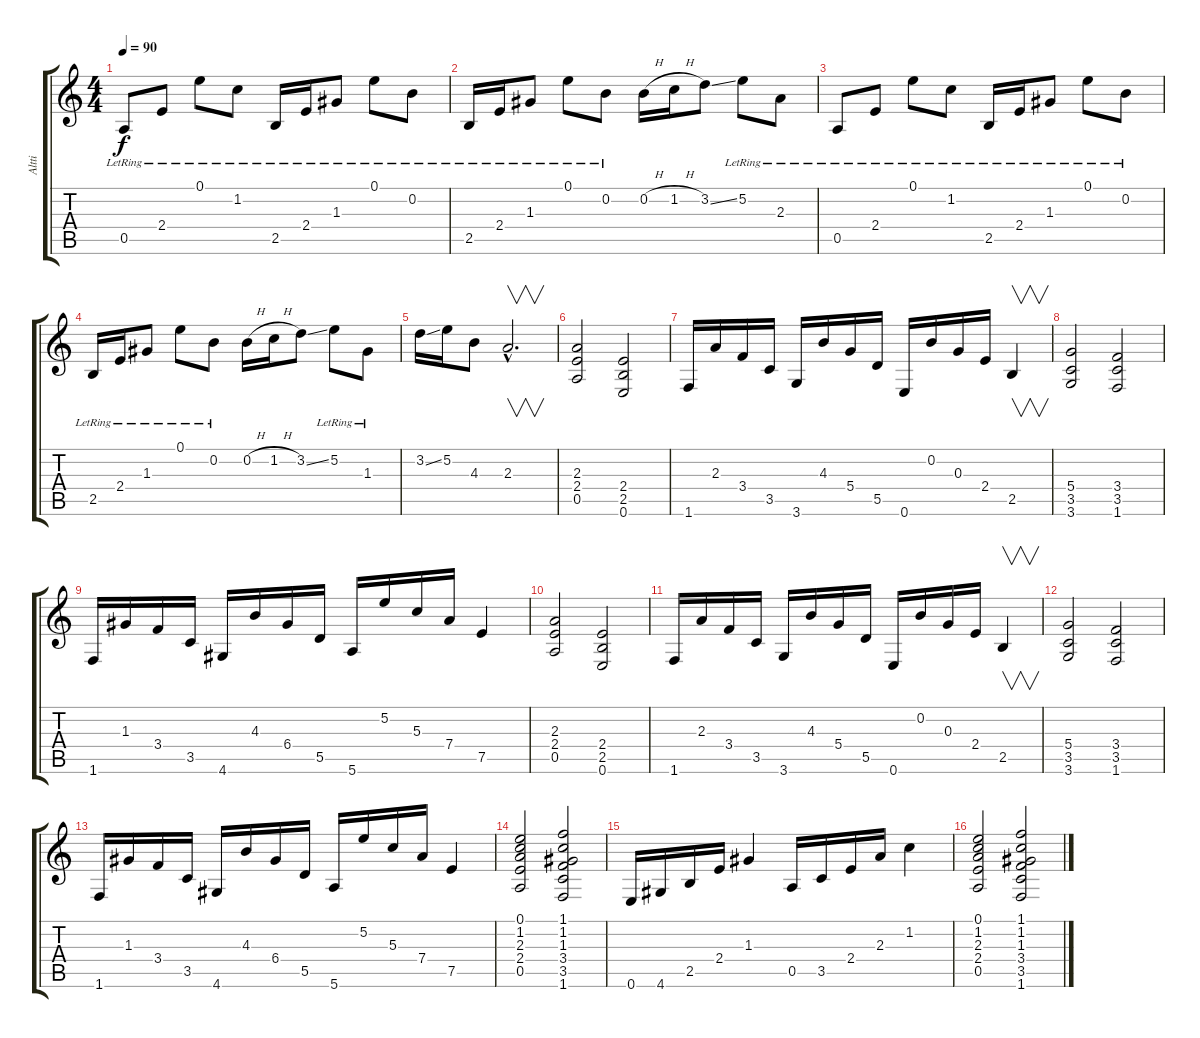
\track ("Altti" "Altti") {instrument acousticguitarsteel}
\staff {score tabs}
\tuning (E4 B3 G3 D3 A2 E2) {hide}
\ts (4 4)
\tempo 90
\clef g2
\ks c
0.5{lr}.8{dy f instrument acousticguitarsteel} 2.4{lr}.8 0.1{lr}.8 1.2{lr}.8 2.5{lr}.16 2.4{lr}.16 1.3{lr}.8 0.1{lr}.8 0.2{lr}.8 |
2.5{lr}.16 2.4{lr}.16 1.3{lr}.8 0.1{lr}.8 0.2{lr}.8 0.2{h}.16 1.2{h}.16 3.2{ss}.8 5.2{lr}.8 2.3{lr}.8 |
0.5{lr}.8 2.4{lr}.8 0.1{lr}.8 1.2{lr}.8 2.5{lr}.16 2.4{lr}.16 1.3{lr}.8 0.1{lr}.8 0.2{lr}.8 |
2.5{lr}.16 2.4{lr}.16 1.3{lr}.8 0.1{lr}.8 0.2{lr}.8 0.2{h}.16 1.2{h}.16 3.2{ss}.8 5.2{lr}.8 1.3{lr}.8 |
3.2{ss}.16 5.2.16 4.3.8 2.3{hac}.2{v d} |
(2.3 2.4 0.5).2 (2.4 2.5 0.6).2 |
1.6.16 2.3.16 3.4.16 3.5.16 3.6.16 4.3.16 5.4.16 5.5.16 0.6.16 0.2.16 0.3.16 2.4.16 2.5.4{v} |
(5.4 3.5 3.6).2 (3.4 3.5 1.6).2 |
1.6.16 1.3.16 3.4.16 3.5.16 4.6.16 4.3.16 6.4.16 5.5.16 5.6.16 5.2.16 5.3.16 7.4.16 7.5.4 |
(2.3 2.4 0.5).2 (2.4 2.5 0.6).2 |
1.6.16 2.3.16 3.4.16 3.5.16 3.6.16 4.3.16 5.4.16 5.5.16 0.6.16 0.2.16 0.3.16 2.4.16 2.5.4{v} |
(5.4 3.5 3.6).2 (3.4 3.5 1.6).2 |
1.6.16 1.3.16 3.4.16 3.5.16 4.6.16 4.3.16 6.4.16 5.5.16 5.6.16 5.2.16 5.3.16 7.4.16 7.5.4 |
(0.1 1.2 2.3 2.4 0.5).2 (1.1 1.2 1.3 3.4 3.5 1.6).2 |
0.6.16 4.6.16 2.5.16 2.4.16 1.3.4 0.5.16 3.5.16 2.4.16 2.3.16 1.2.4 |
(0.1 1.2 2.3 2.4 0.5).2 (1.1 1.2 1.3 3.4 3.5 1.6).2
